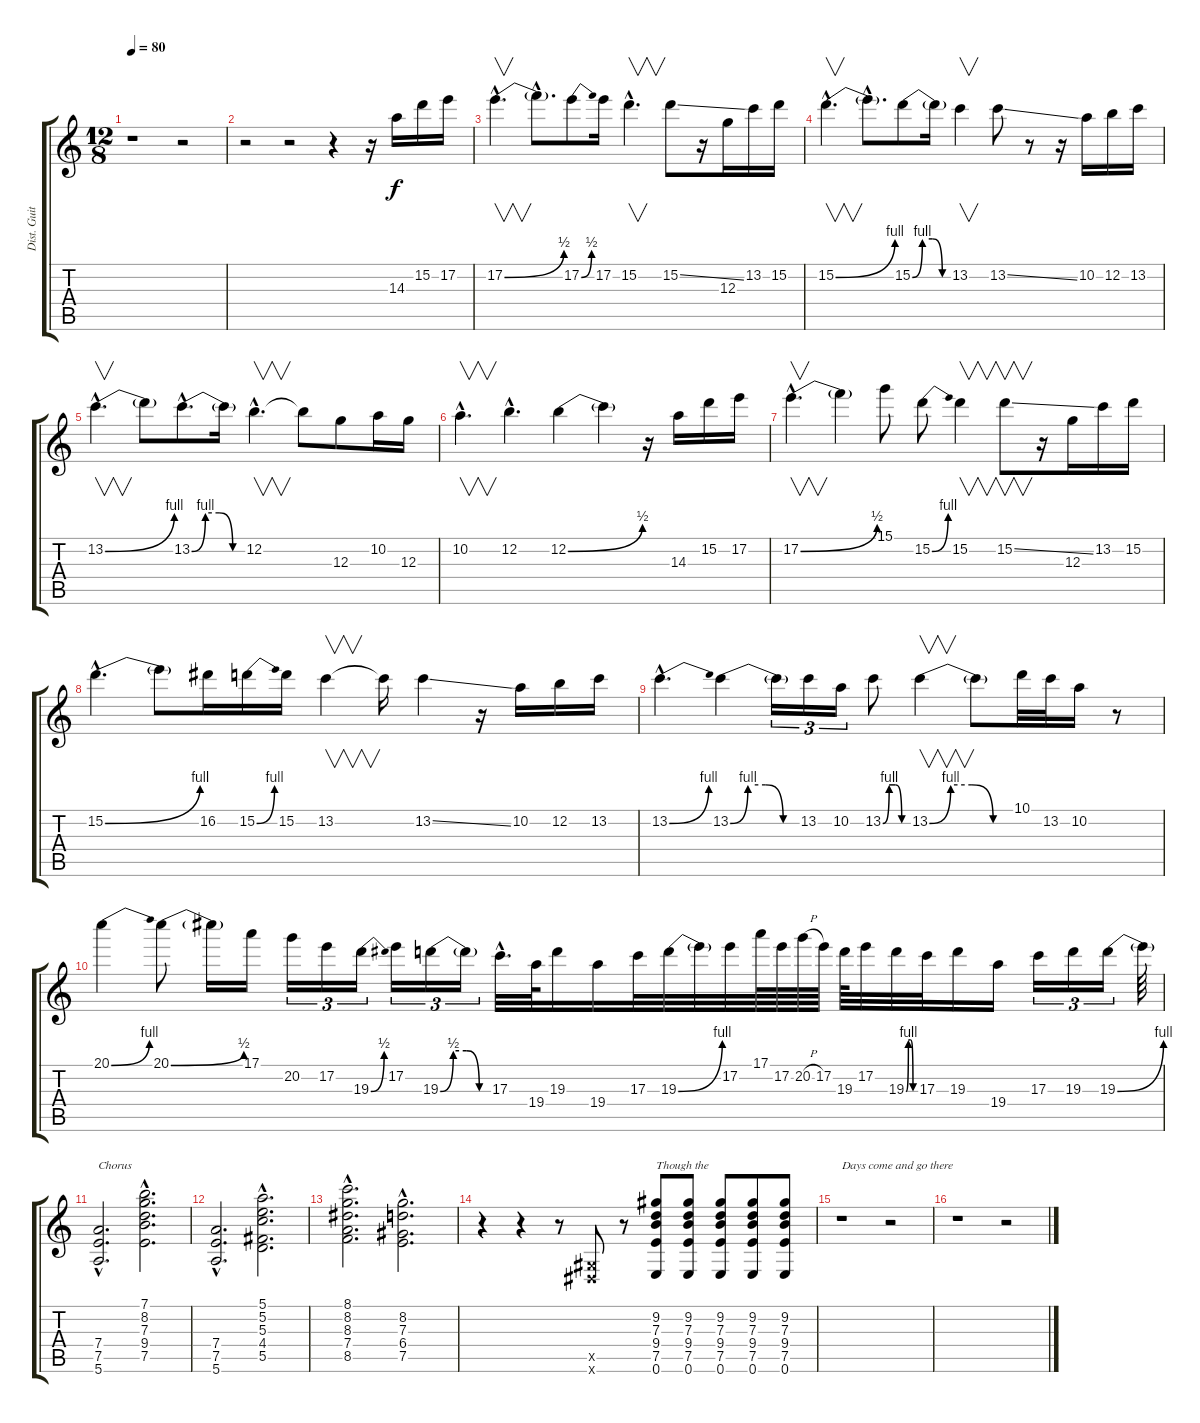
\track ("Dist. Guitar Solo" "Dist. Guit") {instrument distortionguitar}
\staff {score tabs}
\tuning (E4 B3 G3 D3 A2 E2) {hide}
\ts (12 8)
\tempo 80
\clef g2
\ks c
r.1{dy f} r.2 |
r.2 r.2 r.4 r.16 14.3.16 15.2.16 17.2.16 |
17.2{be (bend 0 0 60 2) hac}.4{v d} 17.2{hac t}.8{d} 17.2{be (bend 0 0 60 2)}.8 17.2.16 15.2{hac}.4{v d} 15.2{ss}.8 r.16 12.3.16 13.2.16 15.2.16 |
15.2{be (bend 0 0 60 4) hac}.4{v d} 15.2{hac t}.8{d} 15.2{be (custom 0 0 15 4 30 4 45 0 60 0)}.8 15.2{t}.16 13.2.4{v} 13.2{ss}.8 r.8 r.16 10.2.16 12.2.16 13.2.16 |
13.2{be (bend 0 0 60 4) hac}.4{v d} 13.2{t}.8 13.2{be (custom 0 0 15 4 30 4 45 0 60 0) hac}.8{d} 13.2{t}.16 12.2{hac}.4{v d} 12.2{t}.8 12.3.8 10.2.16 12.3.16 |
10.2{hac}.4{v d} 12.2{hac}.4{d} 12.2{be (bend 0 0 60 2)}.4 12.2{t}.4 r.16 14.3.16 15.2.16 17.2.16 |
17.2{be (bend 0 0 60 2) hac}.4{v d} 17.2{t}.4 15.1.8 15.2{be (bend 0 0 60 4)}.8 15.2.4{v} 15.2{ss}.8{v} r.16 12.3.16 13.2.16 15.2.16 |
15.2{be (bend 0 0 60 4) hac}.4{d} 15.2{t}.8 16.2.16 15.2{be (bend 0 0 60 4)}.16 15.2.16 13.2.4{v} 13.2{t}.16 13.2{ss}.4 r.16 10.2.16 12.2.16 13.2.16 |
13.2{be (bend 0 0 60 4) hac}.4{d} 13.2{be (custom 0 0 15 4 30 4 45 0 60 0)}.4 13.2{t}.16{tu (3 2)} 13.2.16{tu (3 2)} 10.2.16{tu (3 2)} 13.2{be (custom 0 0 15 4 30 4 45 0 60 0)}.8 13.2{be (custom 0 0 15 4 30 4 45 0 60 0)}.4{v} 13.2{t}.8 10.1.32 13.2.32 10.2.16 r.8 |
20.1{be (bend 0 0 60 4)}.4 20.1{be (bend 0 0 60 2)}.8 20.1{t}.16 17.1.16 20.2.16{tu (3 2)} 17.2.16{tu (3 2)} 19.3{be (bend 0 0 60 2)}.16{tu (3 2)} 17.2.16{tu (3 2)} 19.3{be (custom 0 0 15 2 30 2 45 0 60 0)}.16{tu (3 2)} 19.3{t}.16{tu (3 2)} 17.3{hac}.32{d} 19.4.64 19.3.16 19.4.16 17.3.32 19.3{be (bend 0 0 60 4)}.32 19.3{t}.32 17.2.32 17.1.64 17.2.64 20.2{h}.64 17.2.64 19.3.64 17.2.32 19.3{be (custom 0 0 15 4 30 4 45 0 60 0)}.32 17.3.32 19.3.16 19.4.16 17.3.16{tu (3 2)} 19.3.16{tu (3 2)} 19.3{be (bend 0 0 60 4)}.16{tu (3 2)} 19.3{t}.64 |
(7.4{hac} 7.5{hac} 5.6{hac}).2{d txt "Chorus"} (7.1{hac} 8.2{hac} 7.3{hac} 9.4{hac} 7.5{hac}).2{d} |
(7.4{hac} 7.5{hac} 5.6{hac}).2{d} (5.1{hac} 5.2{hac} 5.3{hac} 4.4{hac} 5.5{hac}).2{d} |
(8.1{hac} 8.2{hac} 8.3{hac} 7.4{hac} 8.5{hac}).2{d} (8.2{hac} 7.3{hac} 6.4{hac} 7.5{hac}).2{d} |
r.4 r.4 r.8 (-1.5{x} -1.6{x}).8 r.8 (9.2 7.3 9.4 7.5 0.6).8{txt "Though the"} (9.2 7.3 9.4 7.5 0.6).8 (9.2 7.3 9.4 7.5 0.6).8 (9.2 7.3 9.4 7.5 0.6).8 (9.2 7.3 9.4 7.5 0.6).8 |
r.1{txt "Days come and go there"} r.2 |
r.1 r.2
